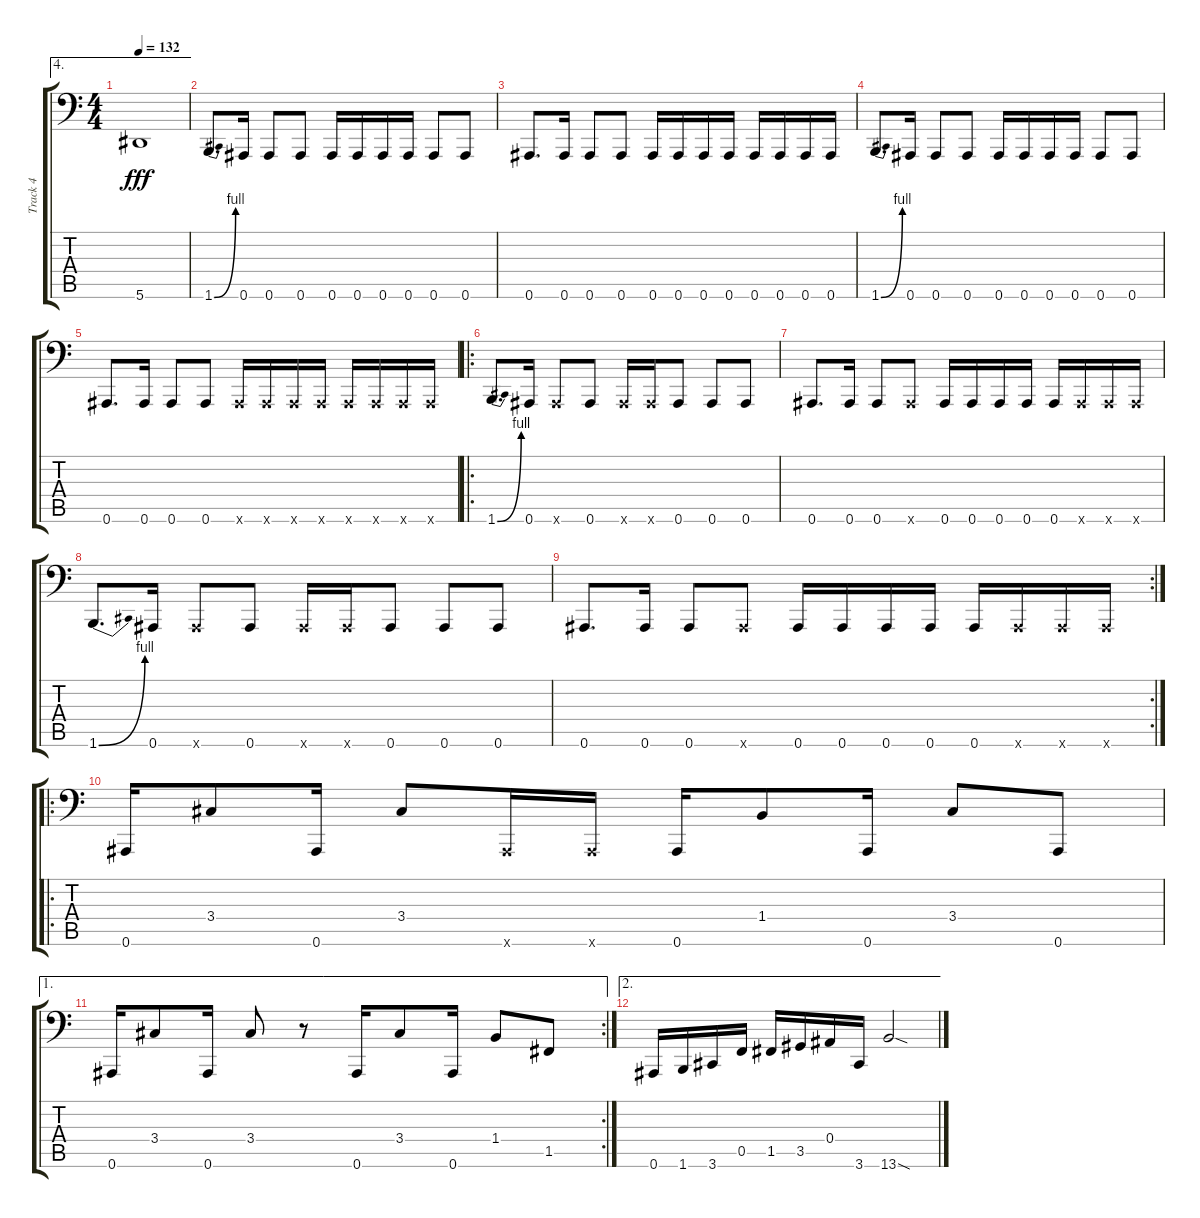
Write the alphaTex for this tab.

\track ("Track 4" "Track 4") {instrument slapbass1}
\staff {score tabs}
\tuning (C3 G2 Eb2 Bb1 F1 Bb0) {hide}
\ae 4
\ts (4 4)
\tempo 132
\clef f4
\ks c
5.6.1{dy fff} |
1.6{be (bend 0 0 60 4)}.8{d} 0.6.16 0.6.8 0.6.8 0.6.16 0.6.16 0.6.16 0.6.16 0.6.8 0.6.8 |
0.6.8{d} 0.6.16 0.6.8 0.6.8 0.6.16 0.6.16 0.6.16 0.6.16 0.6.16 0.6.16 0.6.16 0.6.16 |
1.6{be (bend 0 0 60 4)}.8{d} 0.6.16 0.6.8 0.6.8 0.6.16 0.6.16 0.6.16 0.6.16 0.6.8 0.6.8 |
0.6.8{d} 0.6.16 0.6.8 0.6.8 0.6{x}.16 0.6{x}.16 0.6{x}.16 0.6{x}.16 0.6{x}.16 0.6{x}.16 0.6{x}.16 0.6{x}.16 |
\ro
1.6{be (bend 0 0 60 4)}.8{d} 0.6.16 0.6{x}.8 0.6.8 0.6{x}.16 0.6{x}.16 0.6.8 0.6.8 0.6.8 |
0.6.8{d} 0.6.16 0.6.8 0.6{x}.8 0.6.16 0.6.16 0.6.16 0.6.16 0.6.16 0.6{x}.16 0.6{x}.16 0.6{x}.16 |
1.6{be (bend 0 0 60 4)}.8{d} 0.6.16 0.6{x}.8 0.6.8 0.6{x}.16 0.6{x}.16 0.6.8 0.6.8 0.6.8 |
\rc 2
0.6.8{d} 0.6.16 0.6.8 0.6{x}.8 0.6.16 0.6.16 0.6.16 0.6.16 0.6.16 0.6{x}.16 0.6{x}.16 0.6{x}.16 |
\ro
0.6.16 3.4.8 0.6.16 3.4.8 0.6{x}.16 0.6{x}.16 0.6.16 1.4.8 0.6.16 3.4.8 0.6.8 |
\ae 1
\rc 2
0.6.16 3.4.8 0.6.16 3.4.8 r.8 0.6.16 3.4.8 0.6.16 1.4.8 1.5.8 |
\ae 2
0.6.16 1.6.16 3.6.16 0.5.16 1.5.16 3.5.16 0.4.16 3.6.16 13.6{sod}.2
